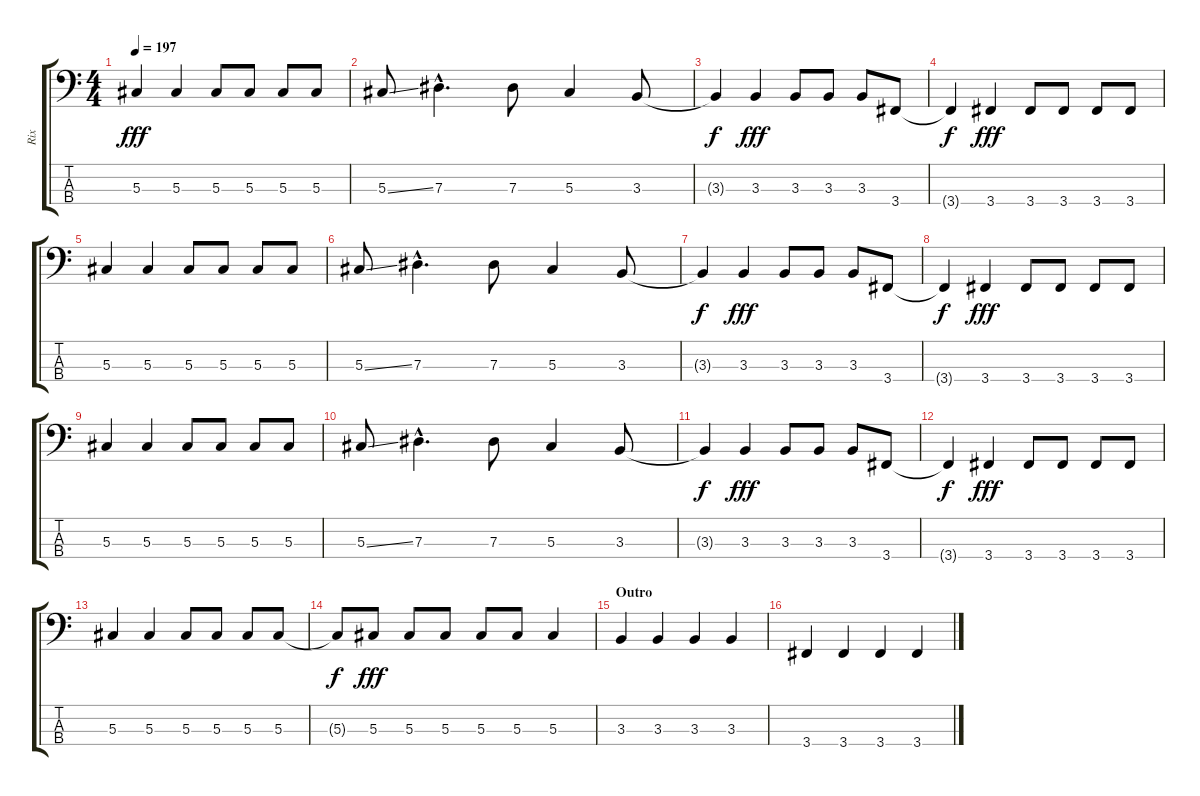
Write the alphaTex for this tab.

\track ("Rix" "Rix") {instrument electricbasspick}
\staff {score tabs}
\tuning (Gb2 Db2 Ab1 Eb1) {hide}
\ts (4 4)
\tempo 197
\clef f4
\ks c
5.3.4{dy fff} 5.3.4 5.3.8 5.3.8 5.3.8 5.3.8 |
5.3{ss}.8 7.3{hac}.4{d} 7.3.8 5.3.4 3.3.8 |
3.3{t}.4{dy f} 3.3.4{dy fff} 3.3.8 3.3.8 3.3.8 3.4.8 |
3.4{t}.4{dy f} 3.4.4{dy fff} 3.4.8 3.4.8 3.4.8 3.4.8 |
5.3.4 5.3.4 5.3.8 5.3.8 5.3.8 5.3.8 |
5.3{ss}.8 7.3{hac}.4{d} 7.3.8 5.3.4 3.3.8 |
3.3{t}.4{dy f} 3.3.4{dy fff} 3.3.8 3.3.8 3.3.8 3.4.8 |
3.4{t}.4{dy f} 3.4.4{dy fff} 3.4.8 3.4.8 3.4.8 3.4.8 |
5.3.4 5.3.4 5.3.8 5.3.8 5.3.8 5.3.8 |
5.3{ss}.8 7.3{hac}.4{d} 7.3.8 5.3.4 3.3.8 |
3.3{t}.4{dy f} 3.3.4{dy fff} 3.3.8 3.3.8 3.3.8 3.4.8 |
3.4{t}.4{dy f} 3.4.4{dy fff} 3.4.8 3.4.8 3.4.8 3.4.8 |
5.3.4 5.3.4 5.3.8 5.3.8 5.3.8 5.3.8 |
5.3{t}.8{dy f} 5.3.8{dy fff} 5.3.8 5.3.8 5.3.8 5.3.8 5.3.4 |
\section ("" "Outro")
3.3.4 3.3.4 3.3.4 3.3.4 |
3.4.4 3.4.4 3.4.4 3.4.4
